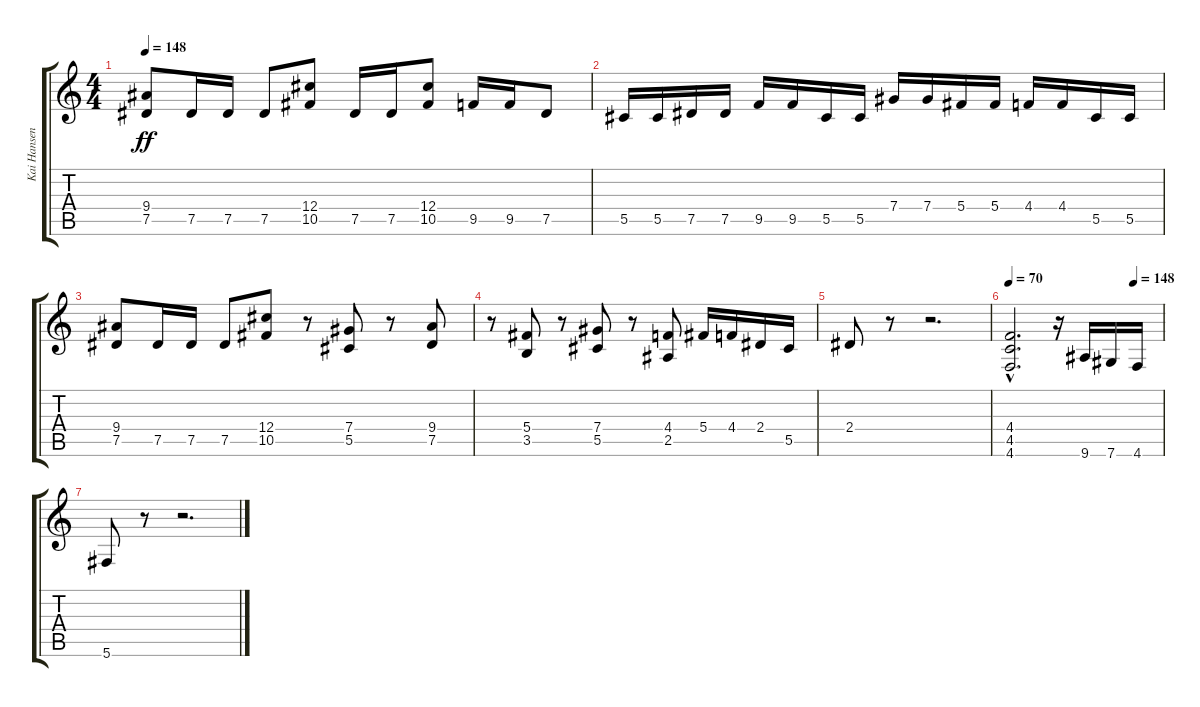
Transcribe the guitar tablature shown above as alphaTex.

\track ("Kai Hansen<Guitar>" "Kai Hansen") {instrument distortionguitar}
\staff {score tabs}
\tuning (Eb4 Bb3 Gb3 Db3 Ab2 Db2) {hide}
\ts (4 4)
\tempo 148
\clef g2
\ks c
(9.4 7.5).8{dy ff} 7.5.16 7.5.16 7.5.8 (12.4 10.5).8 7.5.16 7.5.16 (12.4 10.5).8 9.5.16 9.5.16 7.5.8 |
5.5.16 5.5.16 7.5.16 7.5.16 9.5.16 9.5.16 5.5.16 5.5.16 7.4.16 7.4.16 5.4.16 5.4.16 4.4.16 4.4.16 5.5.16 5.5.16 |
(9.4 7.5).8 7.5.16 7.5.16 7.5.8 (12.4 10.5).8 r.8 (7.4 5.5).8 r.8 (9.4 7.5).8 |
r.8 (5.4 3.5).8 r.8 (7.4 5.5).8 r.8 (4.4 2.5).8 5.4.16 4.4.16 2.4.16 5.5.16 |
2.4.8 r.8 r.2{d} |
\tempo 70
\tempo (148 0.8125)
(4.4{hac} 4.5{hac} 4.6{hac}).2{d} r.16 9.6.16 7.6.16 4.6.16 |
5.6.8 r.8 r.2{d}
